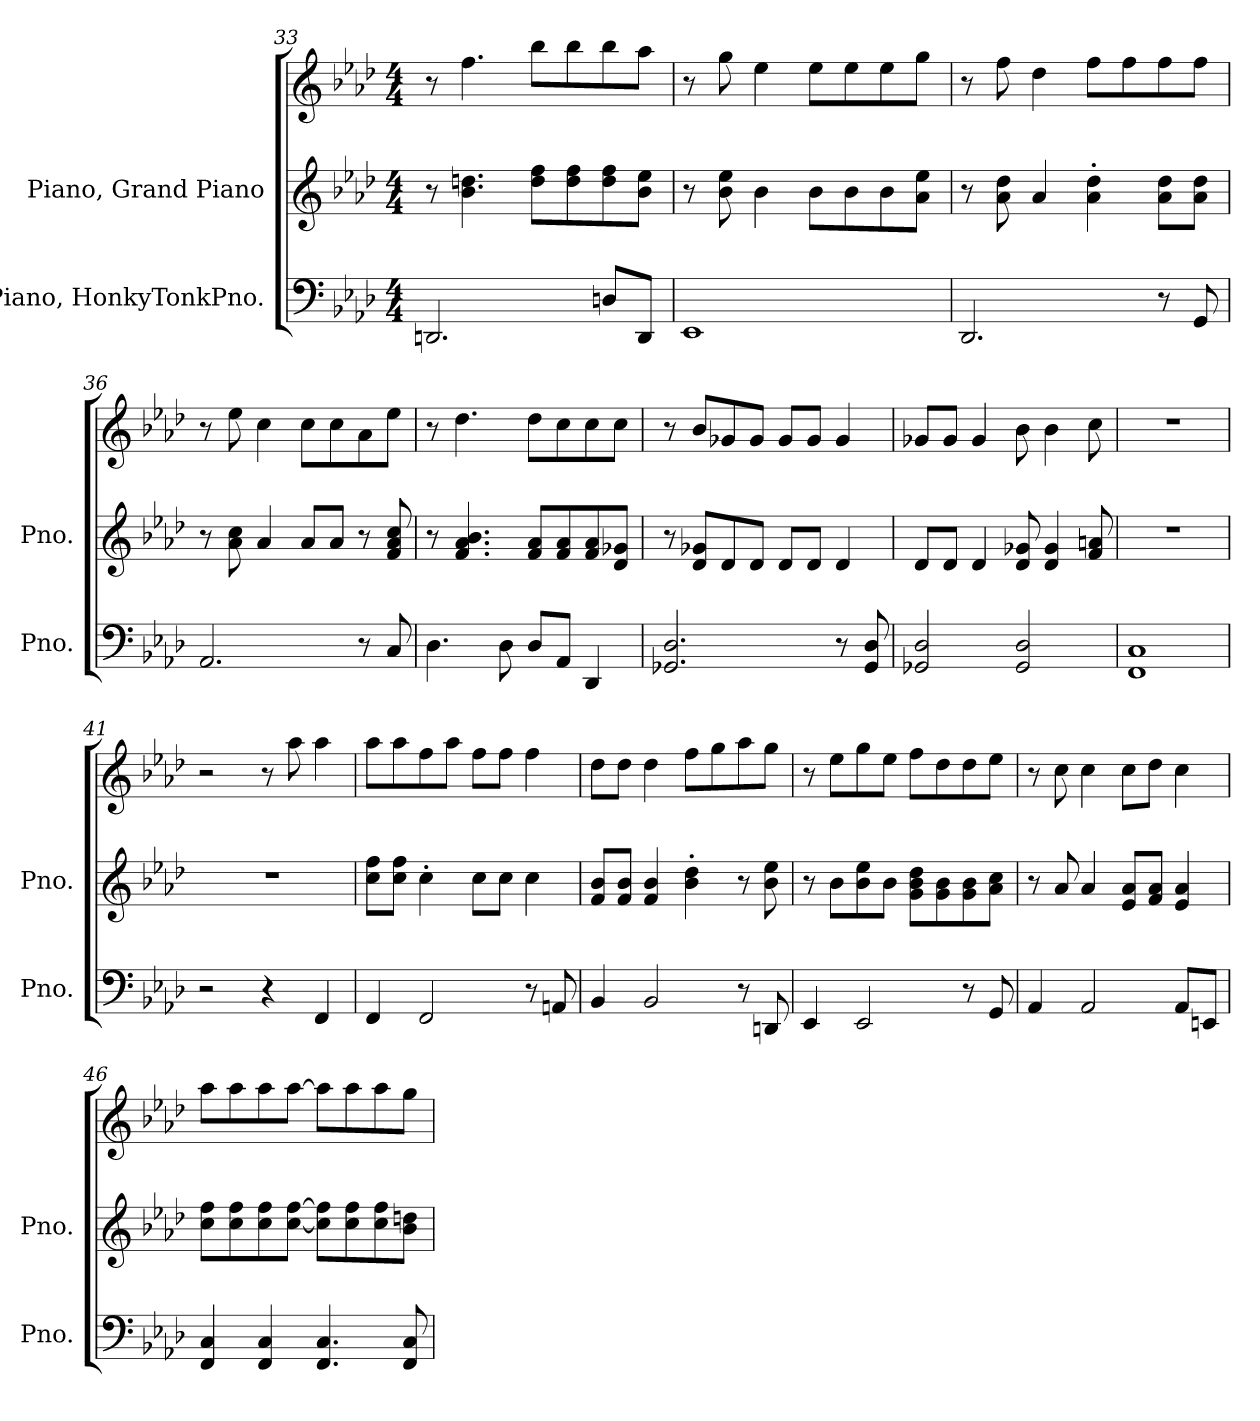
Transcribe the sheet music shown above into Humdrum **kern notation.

**kern	**kern	**kern
*part2	*part1	*part1
*staff3	*staff2	*staff1
*I"Piano,  HonkyTonkPno.	*I"Piano,  Grand Piano	*
*I'Pno.	*I'Pno.	*
*clefF4	*clefG2	*clefG2
*k[b-e-a-d-]	*k[b-e-a-d-]	*k[b-e-a-d-]
*M4/4	*M4/4	*M4/4
=33	=33	=33
2.DDn/	8r	8r
.	4.b-\ 4.ddn\	4.ff\
.	8dd\ 8ff\L	8bb-\L
.	8dd\ 8ff\	8bb-\
8Dn/L	8dd\ 8ff\	8bb-\
8DD/J	8b-\ 8ee-\J	8aa-\J
!!LO:PB:g=z
=34	=34	=34
1EE-	8r	8r
.	8b-\ 8ee-\	8gg\
.	4b-\	4ee-\
.	8b-\L	8ee-\L
.	8b-\	8ee-\
.	8b-\	8ee-\
.	8a-\ 8ee-\J	8gg\J
=35	=35	=35
2.DD-/	8r	8r
.	8a-\ 8dd-\	8ff\
.	4a-/	4dd-\
.	4a-\' 4dd-\'	8ff\L
.	.	8ff\
8r	8a-\ 8dd-\L	8ff\
8GG/	8a-\ 8dd-\J	8ff\J
=36	=36	=36
2.AA-/	8r	8r
.	8a-\ 8cc\	8ee-\
.	4a-/	4cc\
.	8a-/L	8cc\L
.	8a-/J	8cc\
8r	8r	8a-\
8C/	8f/ 8a-/ 8cc/	8ee-\J
=37	=37	=37
4.D-\	8r	8r
.	4.f/ 4.a-/ 4.b-/	4.dd-\
8D-\	.	.
8D-/L	8f/ 8a-/L	8dd-\L
8AA-/J	8f/ 8a-/	8cc\
4DD-/	8f/ 8a-/	8cc\
.	8d-/ 8g-X/J	8cc\J
!!LO:LB:g=z
=38	=38	=38
2.GG-X/ 2.D-/	8r	8r
.	8d-/ 8g-X/L	8b-/L
.	8d-/	8g-X/
.	8d-/J	8g-/J
.	8d-/L	8g-/L
.	8d-/J	8g-/J
8r	4d-/	4g-/
8GG-/ 8D-/	.	.
=39	=39	=39
2GG-X/ 2D-/	8d-/L	8g-X/L
.	8d-/J	8g-/J
.	4d-/	4g-/
2GG-/ 2D-/	8d-/ 8g-X/	8b-\
.	4d-/ 4g-/	4b-\
.	8f/ 8an/	8cc\
=40	=40	=40
1FF 1C	1r	1r
=41	=41	=41
2r	1r	2r
4r	.	8r
.	.	8aa-\
4FF/	.	4aa-\
=42	=42	=42
4FF/	8cc\ 8ff\L	8aa-\L
.	8cc\ 8ff\J	8aa-\
2FF/	4cc'\	8ff\
.	.	8aa-\J
.	8cc\L	8ff\L
.	8cc\J	8ff\J
8r	4cc\	4ff\
8AAn/	.	.
!!LO:LB:g=z
=43	=43	=43
4BB-/	8f/ 8b-/L	8dd-\L
.	8f/ 8b-/J	8dd-\J
2BB-/	4f/ 4b-/	4dd-\
.	4b-\' 4dd-\'	8ff\L
.	.	8gg\
8r	8r	8aa-\
8DDn/	8b-\ 8ee-\	8gg\J
=44	=44	=44
4EE-/	8r	8r
.	8b-\L	8ee-\L
2EE-/	8b-\ 8ee-\	8gg\
.	8b-\J	8ee-\J
.	8g\ 8b-\ 8dd-\L	8ff\L
.	8g\ 8b-\	8dd-\
8r	8g\ 8b-\	8dd-\
8GG/	8a-\ 8cc\J	8ee-\J
=45	=45	=45
4AA-/	8r	8r
.	8a-/	8cc\
2AA-/	4a-/	4cc\
.	8e-/ 8a-/L	8cc\L
.	8f/ 8a-/J	8dd-\J
8AA-/L	4e-/ 4a-/	4cc\
8EEn/J	.	.
=46	=46	=46
4FF/ 4C/	8cc\ 8ff\L	8aa-\L
.	8cc\ 8ff\	8aa-\
4FF/ 4C/	8cc\ 8ff\	8aa-\
.	[8cc\ [8ff\J	[8aa-\J
4.FF/ 4.C/	8cc\] 8ff\]L	8aa-\L]
.	8cc\ 8ff\	8aa-\
.	8cc\ 8ff\	8aa-\
8FF/ 8C/	8b-\ 8ddn\J	8gg\J
=	=	=
*-	*-	*-
